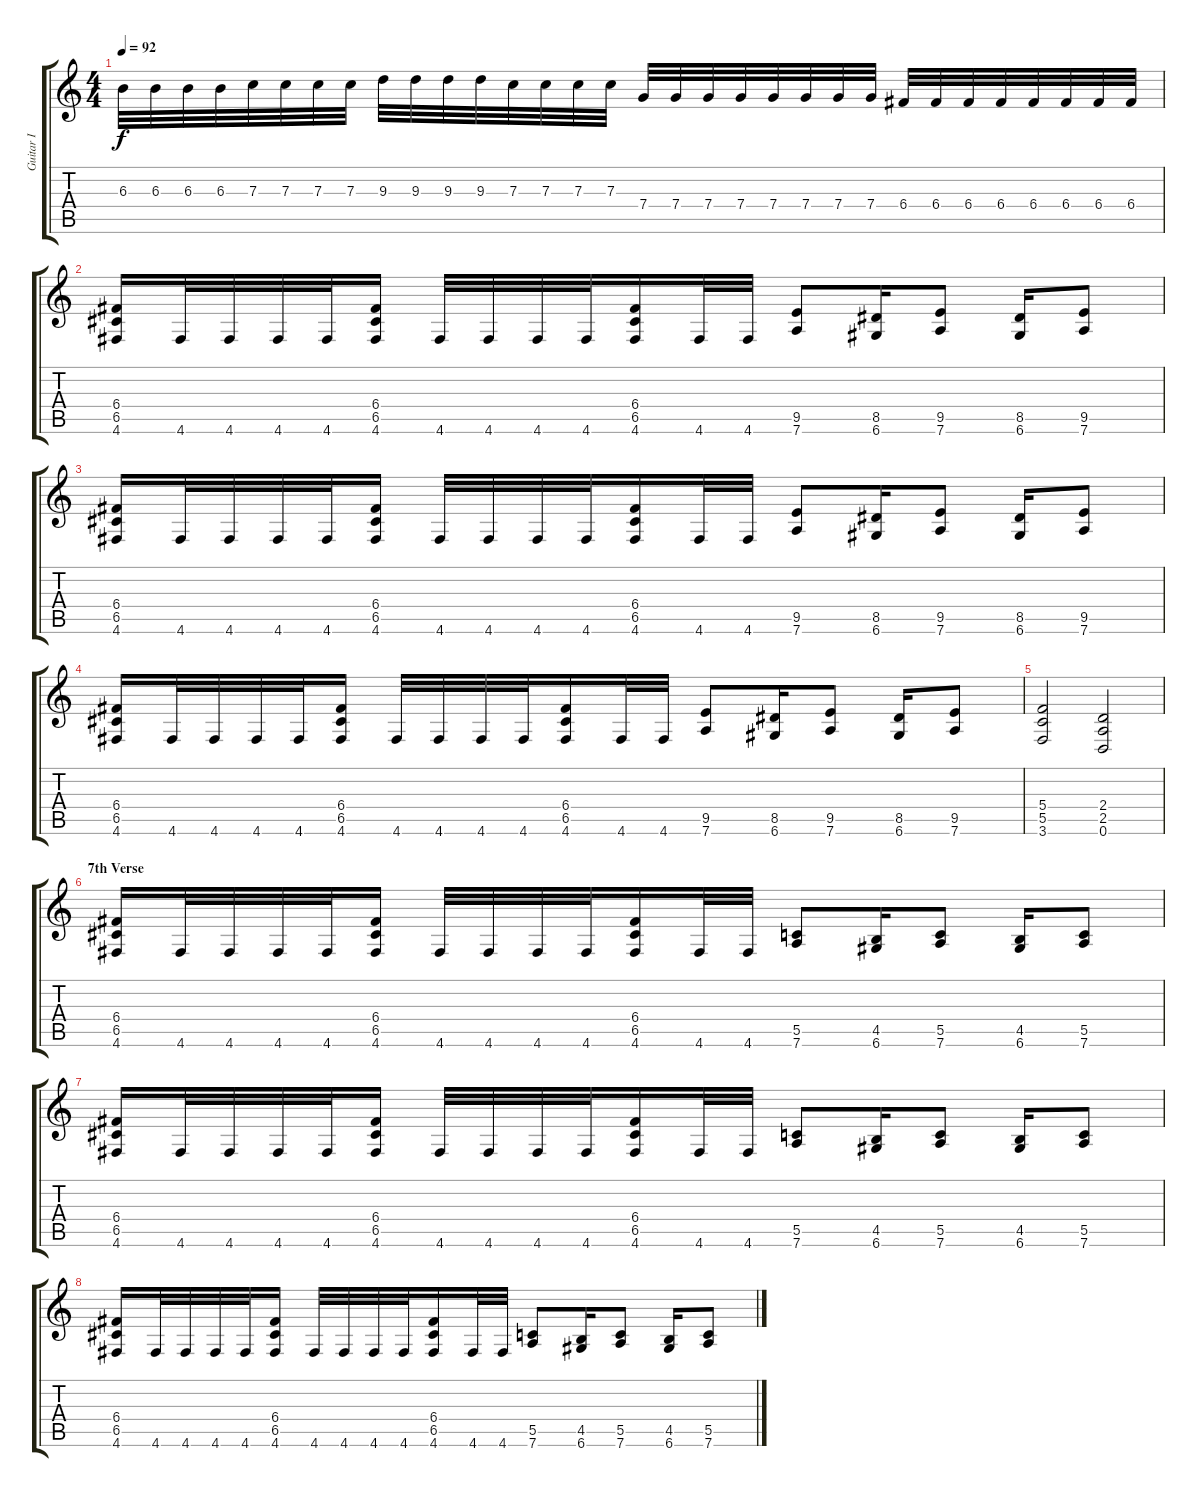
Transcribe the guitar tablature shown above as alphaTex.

\track ("Guitar I" "Guitar I") {instrument distortionguitar}
\staff {score tabs}
\tuning (D4 A3 F3 C3 G2 D2) {hide}
\ts (4 4)
\tempo 92
\clef g2
\ks c
6.3.32{dy f} 6.3.32 6.3.32 6.3.32 7.3.32 7.3.32 7.3.32 7.3.32 9.3.32 9.3.32 9.3.32 9.3.32 7.3.32 7.3.32 7.3.32 7.3.32 7.4.32 7.4.32 7.4.32 7.4.32 7.4.32 7.4.32 7.4.32 7.4.32 6.4.32 6.4.32 6.4.32 6.4.32 6.4.32 6.4.32 6.4.32 6.4.32 |
(6.4 6.5 4.6).16 4.6.32 4.6.32 4.6.32 4.6.32 (6.4 6.5 4.6).16 4.6.32 4.6.32 4.6.32 4.6.32 (6.4 6.5 4.6).16 4.6.32 4.6.32 (9.5 7.6).8 (8.5 6.6).16 (9.5 7.6).8 (8.5 6.6).16 (9.5 7.6).8 |
(6.4 6.5 4.6).16 4.6.32 4.6.32 4.6.32 4.6.32 (6.4 6.5 4.6).16 4.6.32 4.6.32 4.6.32 4.6.32 (6.4 6.5 4.6).16 4.6.32 4.6.32 (9.5 7.6).8 (8.5 6.6).16 (9.5 7.6).8 (8.5 6.6).16 (9.5 7.6).8 |
(6.4 6.5 4.6).16 4.6.32 4.6.32 4.6.32 4.6.32 (6.4 6.5 4.6).16 4.6.32 4.6.32 4.6.32 4.6.32 (6.4 6.5 4.6).16 4.6.32 4.6.32 (9.5 7.6).8 (8.5 6.6).16 (9.5 7.6).8 (8.5 6.6).16 (9.5 7.6).8 |
(5.4 5.5 3.6).2 (2.4 2.5 0.6).2 |
\section ("" "7th Verse")
(6.4 6.5 4.6).16 4.6.32 4.6.32 4.6.32 4.6.32 (6.4 6.5 4.6).16 4.6.32 4.6.32 4.6.32 4.6.32 (6.4 6.5 4.6).16 4.6.32 4.6.32 (5.5 7.6).8 (4.5 6.6).16 (5.5 7.6).8 (4.5 6.6).16 (5.5 7.6).8 |
(6.4 6.5 4.6).16 4.6.32 4.6.32 4.6.32 4.6.32 (6.4 6.5 4.6).16 4.6.32 4.6.32 4.6.32 4.6.32 (6.4 6.5 4.6).16 4.6.32 4.6.32 (5.5 7.6).8 (4.5 6.6).16 (5.5 7.6).8 (4.5 6.6).16 (5.5 7.6).8 |
(6.4 6.5 4.6).16 4.6.32 4.6.32 4.6.32 4.6.32 (6.4 6.5 4.6).16 4.6.32 4.6.32 4.6.32 4.6.32 (6.4 6.5 4.6).16 4.6.32 4.6.32 (5.5 7.6).8 (4.5 6.6).16 (5.5 7.6).8 (4.5 6.6).16 (5.5 7.6).8
